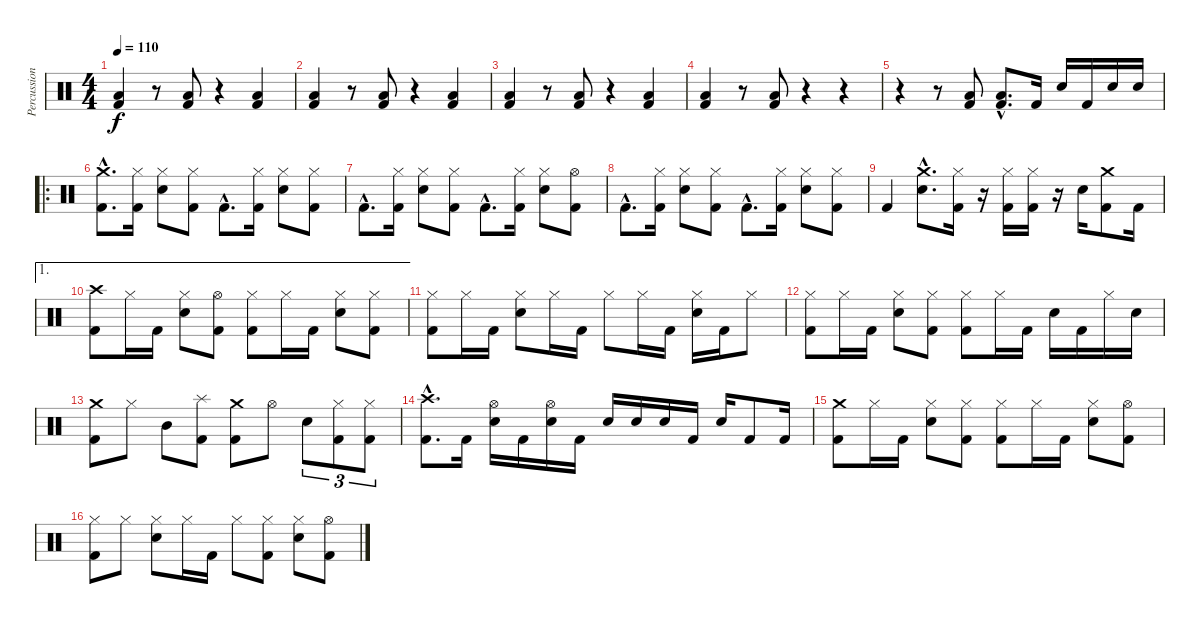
\track ("Percussions" "Percussion") {instrument percussion}
\staff {score}
\articulation defaults
\ts (4 4)
\tempo 110
\clef neutral
\ks c
("Low Tom (hit)" "Kick (hit) 2").4{dy f} r.8 ("Low Tom (hit)" "Kick (hit) 2").8 r.4 ("Low Tom (hit)" "Kick (hit) 2").4 |
("Low Tom (hit)" "Kick (hit) 2").4 r.8 ("Low Tom (hit)" "Kick (hit) 2").8 r.4 ("Low Tom (hit)" "Kick (hit) 2").4 |
("Low Tom (hit)" "Kick (hit) 2").4 r.8 ("Low Tom (hit)" "Kick (hit) 2").8 r.4 ("Low Tom (hit)" "Kick (hit) 2").4 |
("Low Tom (hit)" "Kick (hit) 2").4 r.8 ("Low Tom (hit)" "Kick (hit) 2").8 r.4 r.4 |
r.4 r.8 ("Low Tom (hit)" "Kick (hit) 2").8 ("Low Tom (hit)"{hac} "Kick (hit) 2"{hac}).8{d} "Kick (hit) 2".16 "Electric Snare (hit)".16 "Kick (hit) 2".16 "Electric Snare (hit)".16 "Electric Snare (hit)".16 |
\ro
("Crash medium (hit)"{hac} "Kick (hit) 2"{hac}).8{d} ("Hi-Hat (closed)" "Kick (hit) 2").16 ("Hi-Hat (closed)" "Electric Snare (hit)").8 ("Hi-Hat (closed)" "Kick (hit) 2").8 "Kick (hit) 2"{hac}.8{d} ("Hi-Hat (closed)" "Kick (hit) 2").16 ("Hi-Hat (closed)" "Electric Snare (hit)").8 ("Hi-Hat (closed)" "Kick (hit) 2").8 |
"Kick (hit) 2"{hac}.8{d} ("Hi-Hat (closed)" "Kick (hit) 2").16 ("Hi-Hat (closed)" "Electric Snare (hit)").8 ("Hi-Hat (closed)" "Kick (hit) 2").8 "Kick (hit) 2"{hac}.8{d} ("Hi-Hat (closed)" "Kick (hit) 2").16 ("Hi-Hat (closed)" "Electric Snare (hit)").8 ("Hi-Hat (open)" "Kick (hit) 2").8 |
"Kick (hit) 2"{hac}.8{d} ("Hi-Hat (closed)" "Kick (hit) 2").16 ("Hi-Hat (closed)" "Electric Snare (hit)").8 ("Hi-Hat (closed)" "Kick (hit) 2").8 "Kick (hit) 2"{hac}.8{d} ("Hi-Hat (closed)" "Kick (hit) 2").16 ("Hi-Hat (closed)" "Electric Snare (hit)").8 ("Hi-Hat (closed)" "Kick (hit) 2").8 |
"Kick (hit) 2".4 ("Crash medium (hit)"{hac} "Electric Snare (hit)"{hac}).8{d} ("Hi-Hat (closed)" "Kick (hit) 2").16 r.16 ("Hi-Hat (closed)" "Kick (hit) 2").16 ("Hi-Hat (closed)" "Kick (hit) 2").16 r.16 "Electric Snare (hit)".16 ("Crash medium (hit)" "Kick (hit) 2").8 "Kick (hit) 2".16 |
\ae 1
("Crash high (hit)" "Kick (hit) 2").8 "Hi-Hat (closed)".16 "Kick (hit) 2".16 ("Hi-Hat (closed)" "Electric Snare (hit)").8 ("Hi-Hat (open)" "Kick (hit) 2").8 ("Hi-Hat (closed)" "Kick (hit) 2").8 "Hi-Hat (closed)".16 "Kick (hit) 2".16 ("Hi-Hat (closed)" "Electric Snare (hit)").8 ("Hi-Hat (closed)" "Kick (hit) 2").8 |
("Hi-Hat (closed)" "Kick (hit) 2").8 "Hi-Hat (closed)".16 "Kick (hit) 2".16 ("Hi-Hat (closed)" "Electric Snare (hit)").8 "Hi-Hat (closed)".16 "Kick (hit) 2".16 "Hi-Hat (closed)".8 "Hi-Hat (closed)".16 "Kick (hit) 2".16 ("Hi-Hat (closed)" "Electric Snare (hit)").16 "Kick (hit) 2".16 "Hi-Hat (closed)".8 |
("Hi-Hat (closed)" "Kick (hit) 2").8 "Hi-Hat (closed)".16 "Kick (hit) 2".16 ("Hi-Hat (closed)" "Electric Snare (hit)").8 ("Hi-Hat (closed)" "Kick (hit) 2").8 ("Hi-Hat (closed)" "Kick (hit) 2").8 "Hi-Hat (closed)".16 "Kick (hit) 2".16 "Electric Snare (hit)".16 "Kick (hit) 2".16 "Hi-Hat (closed)".16 "Electric Snare (hit)".16 |
("Crash medium (hit)" "Kick (hit) 2").8 "Hi-Hat (closed)".8 "Mid Tom (hit)".8 ("Splash (hit)" "Kick (hit) 2").8 ("Crash medium (hit)" "Kick (hit) 2").8 "Hi-Hat (open)".8 "Electric Snare (hit)".8{tu (3 2)} ("Hi-Hat (closed)" "Kick (hit) 2").8{tu (3 2)} ("Hi-Hat (closed)" "Kick (hit) 2").8{tu (3 2)} |
("Crash high (hit)"{hac} "Kick (hit) 2"{hac}).8{d} "Kick (hit) 2".16 ("Hi-Hat (open)" "Electric Snare (hit)").16 "Kick (hit) 2".16 ("Hi-Hat (open)" "Electric Snare (hit)").16 "Kick (hit) 2".16 "Electric Snare (hit)".16 "Electric Snare (hit)".16 "Electric Snare (hit)".16 "Kick (hit) 2".16 "Electric Snare (hit)".16 "Kick (hit) 2".8 "Kick (hit) 2".16 |
("Crash medium (hit)" "Kick (hit) 2").8 "Hi-Hat (closed)".16 "Kick (hit) 2".16 ("Hi-Hat (closed)" "Electric Snare (hit)").8 ("Hi-Hat (closed)" "Kick (hit) 2").8 ("Hi-Hat (closed)" "Kick (hit) 2").8 "Hi-Hat (closed)".16 "Kick (hit) 2".16 ("Hi-Hat (closed)" "Electric Snare (hit)").8 ("Hi-Hat (open)" "Kick (hit) 2").8 |
("Hi-Hat (closed)" "Kick (hit) 2").8 "Hi-Hat (closed)".8 ("Hi-Hat (closed)" "Electric Snare (hit)").8 "Hi-Hat (closed)".16 "Kick (hit) 2".16 "Hi-Hat (closed)".8 ("Hi-Hat (closed)" "Kick (hit) 2").8 ("Hi-Hat (closed)" "Electric Snare (hit)").8 ("Hi-Hat (open)" "Kick (hit) 2").8
